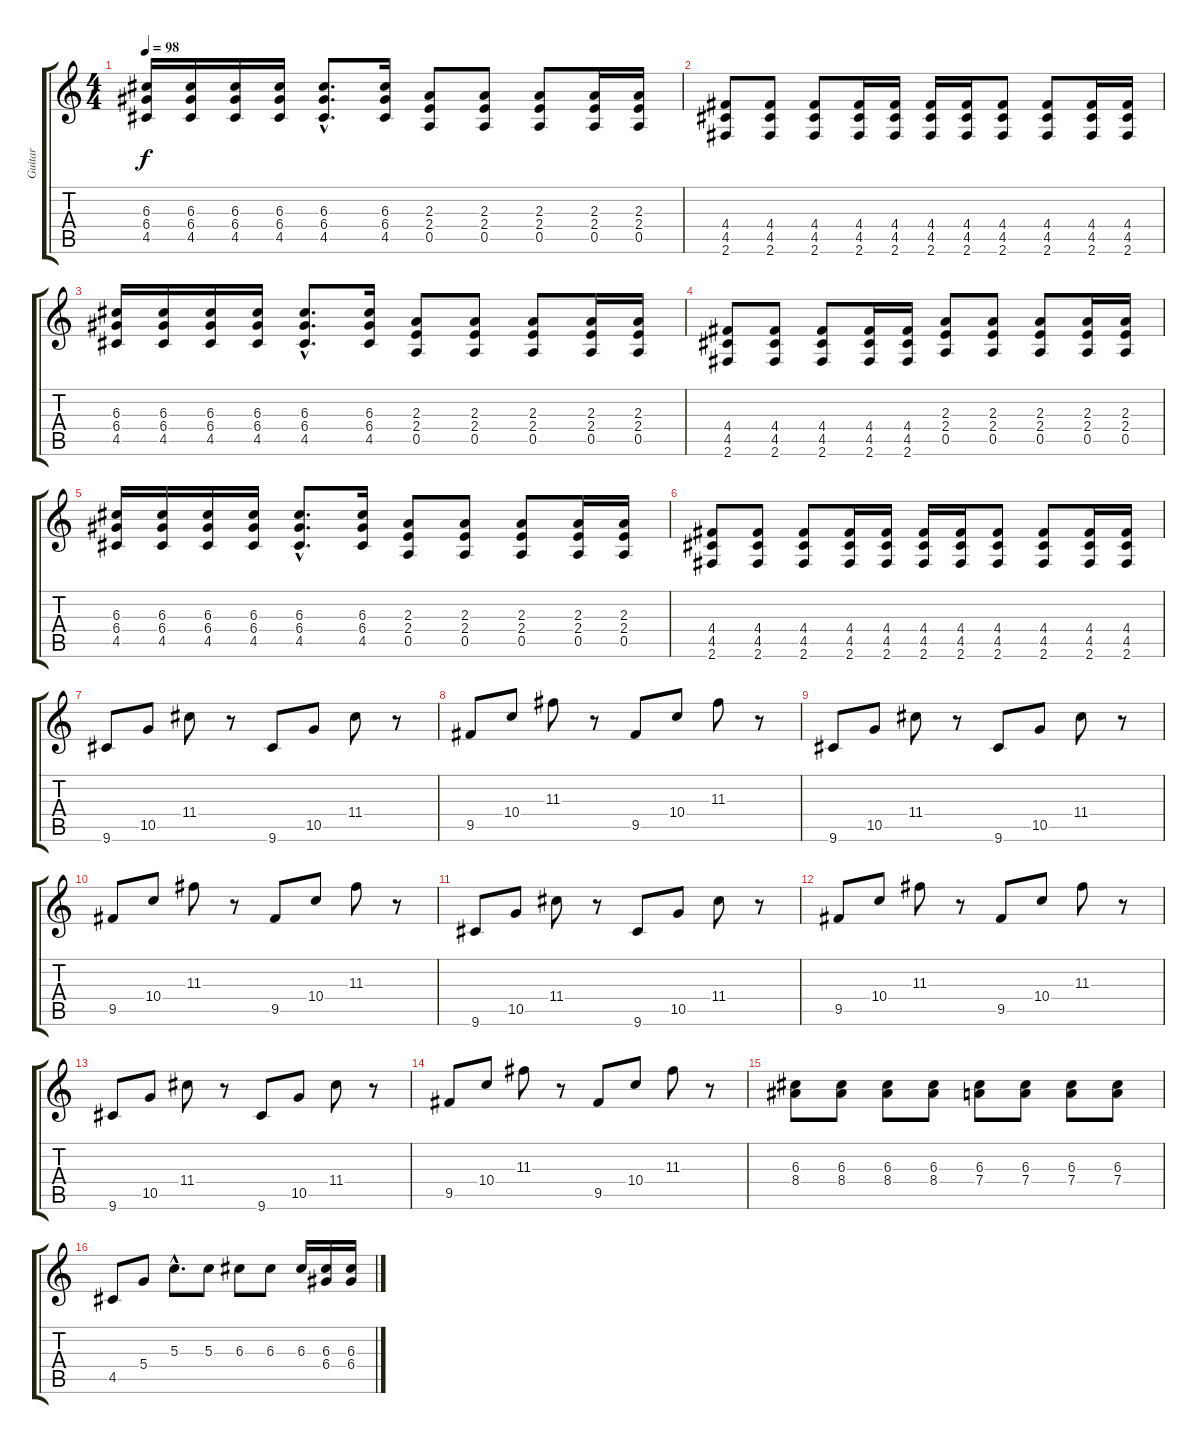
\track ("Guitar" "Guitar") {instrument overdrivenguitar}
\staff {score tabs}
\tuning (E4 B3 G3 D3 A2 E2) {hide}
\ts (4 4)
\tempo 98
\clef g2
\ks c
(6.3 6.4 4.5).16{dy f} (6.3 6.4 4.5).16 (6.3 6.4 4.5).16 (6.3 6.4 4.5).16 (6.3{hac} 6.4{hac} 4.5{hac}).8{d} (6.3 6.4 4.5).16 (2.3 2.4 0.5).8 (2.3 2.4 0.5).8 (2.3 2.4 0.5).8 (2.3 2.4 0.5).16 (2.3 2.4 0.5).16 |
(4.4 4.5 2.6).8 (4.4 4.5 2.6).8 (4.4 4.5 2.6).8 (4.4 4.5 2.6).16 (4.4 4.5 2.6).16 (4.4 4.5 2.6).16 (4.4 4.5 2.6).16 (4.4 4.5 2.6).8 (4.4 4.5 2.6).8 (4.4 4.5 2.6).16 (4.4 4.5 2.6).16 |
(6.3 6.4 4.5).16 (6.3 6.4 4.5).16 (6.3 6.4 4.5).16 (6.3 6.4 4.5).16 (6.3{hac} 6.4{hac} 4.5{hac}).8{d} (6.3 6.4 4.5).16 (2.3 2.4 0.5).8 (2.3 2.4 0.5).8 (2.3 2.4 0.5).8 (2.3 2.4 0.5).16 (2.3 2.4 0.5).16 |
(4.4 4.5 2.6).8 (4.4 4.5 2.6).8 (4.4 4.5 2.6).8 (4.4 4.5 2.6).16 (4.4 4.5 2.6).16 (2.3 2.4 0.5).8 (2.3 2.4 0.5).8 (2.3 2.4 0.5).8 (2.3 2.4 0.5).16 (2.3 2.4 0.5).16 |
(6.3 6.4 4.5).16 (6.3 6.4 4.5).16 (6.3 6.4 4.5).16 (6.3 6.4 4.5).16 (6.3{hac} 6.4{hac} 4.5{hac}).8{d} (6.3 6.4 4.5).16 (2.3 2.4 0.5).8 (2.3 2.4 0.5).8 (2.3 2.4 0.5).8 (2.3 2.4 0.5).16 (2.3 2.4 0.5).16 |
(4.4 4.5 2.6).8 (4.4 4.5 2.6).8 (4.4 4.5 2.6).8 (4.4 4.5 2.6).16 (4.4 4.5 2.6).16 (4.4 4.5 2.6).16 (4.4 4.5 2.6).16 (4.4 4.5 2.6).8 (4.4 4.5 2.6).8 (4.4 4.5 2.6).16 (4.4 4.5 2.6).16 |
9.6.8 10.5.8 11.4.8 r.8 9.6.8 10.5.8 11.4.8 r.8 |
9.5.8 10.4.8 11.3.8 r.8 9.5.8 10.4.8 11.3.8 r.8 |
9.6.8 10.5.8 11.4.8 r.8 9.6.8 10.5.8 11.4.8 r.8 |
9.5.8 10.4.8 11.3.8 r.8 9.5.8 10.4.8 11.3.8 r.8 |
9.6.8 10.5.8 11.4.8 r.8 9.6.8 10.5.8 11.4.8 r.8 |
9.5.8 10.4.8 11.3.8 r.8 9.5.8 10.4.8 11.3.8 r.8 |
9.6.8 10.5.8 11.4.8 r.8 9.6.8 10.5.8 11.4.8 r.8 |
9.5.8 10.4.8 11.3.8 r.8 9.5.8 10.4.8 11.3.8 r.8 |
(6.3 8.4).8{instrument electricguitarclean} (6.3 8.4).8 (6.3 8.4).8 (6.3 8.4).8 (6.3 7.4).8 (6.3 7.4).8 (6.3 7.4).8 (6.3 7.4).8 |
4.5.8 5.4.8 5.3{hac}.8{d} 5.3.8 6.3.8 6.3.8 6.3.16 (6.3 6.4).16 (6.3 6.4).16
